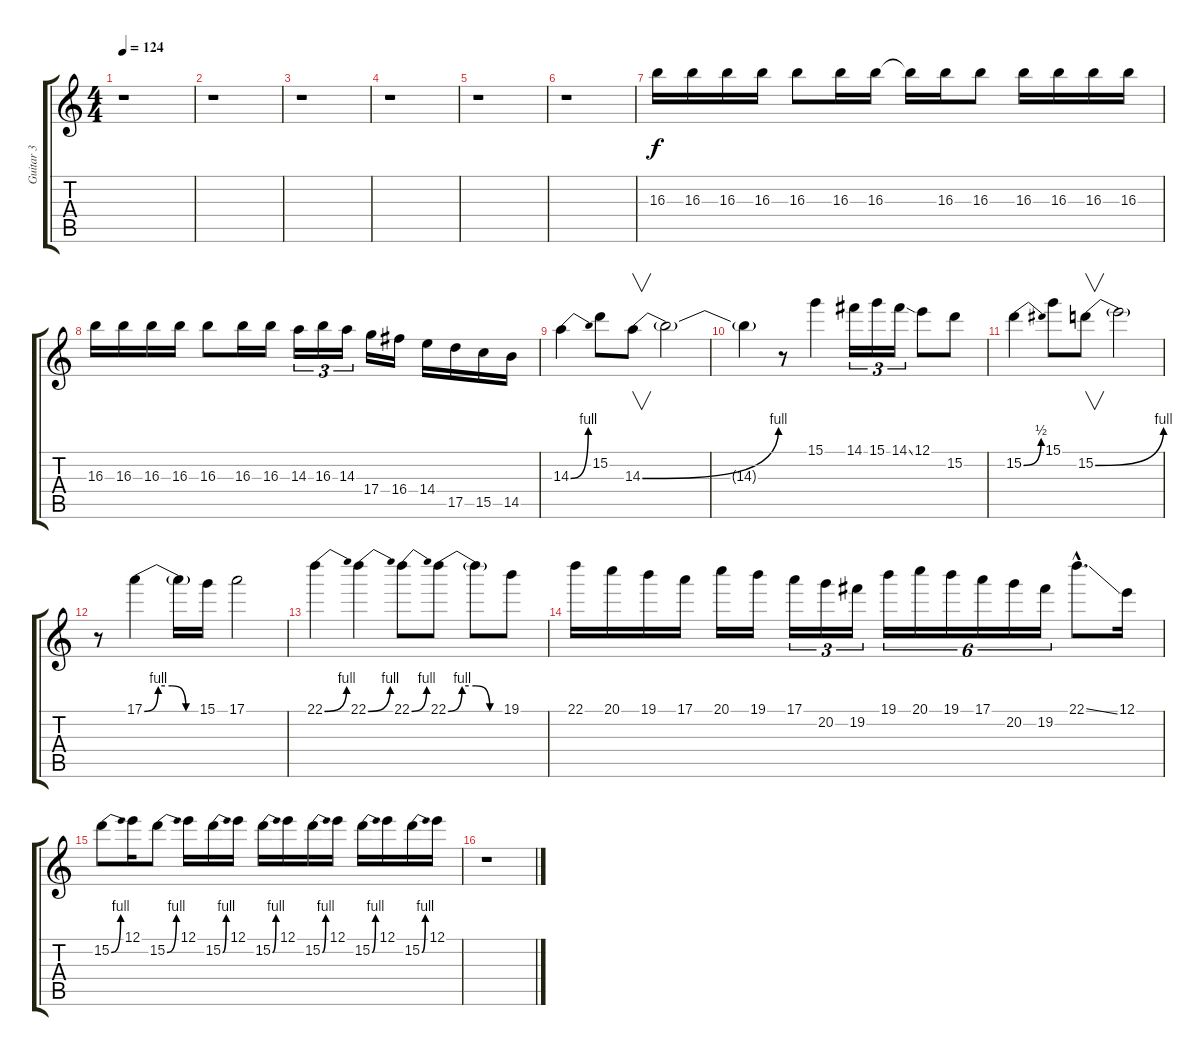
\track ("Guitar 3" "Guitar 3") {instrument distortionguitar}
\staff {score tabs}
\tuning (E4 B3 G3 D3 A2 E2) {hide}
\ts (4 4)
\tempo 124
\clef g2
\ks c
r.1{dy f instrument distortionguitar} |
r.1 |
r.1 |
r.1 |
r.1 |
r.1 |
16.3.16 16.3.16 16.3.16 16.3.16 16.3.8 16.3.16 16.3.16 16.3{t}.16 16.3.16 16.3.8 16.3.16 16.3.16 16.3.16 16.3.16 |
16.3.16 16.3.16 16.3.16 16.3.16 16.3.8 16.3.16 16.3.16 14.3.16{tu (3 2)} 16.3.16{tu (3 2)} 14.3.16{tu (3 2)} 17.4.16 16.4.16 14.4.16 17.5.16 15.5.16 14.5.16 |
14.3{be (bend 0 0 60 4)}.4 15.2.8 14.3{be (bend 0 0 60 4)}.8{v} 14.3{t}.2 |
14.3{t}.4 r.8 15.1.4 14.1.16{tu (3 2)} 15.1.16{tu (3 2)} 14.1{ss}.16{tu (3 2)} 12.1.8 15.2.8 |
15.2{be (bend 0 0 60 2)}.4 15.1.8 15.2{be (bend 0 0 60 4)}.8{v} 15.2{t}.2 |
r.8 17.1{be (custom 0 0 15 4 30 4 45 0 60 0)}.4 17.1{t}.16 15.1.16 17.1.2 |
22.1{be (bend 0 0 60 4)}.4 22.1{be (bend 0 0 60 4)}.4 22.1{be (bend 0 0 60 4)}.8 22.1{be (custom 0 0 15 4 30 4 45 0 60 0)}.8 22.1{t}.8 19.1.8 |
22.1.16 20.1.16 19.1.16 17.1.16 20.1.16 19.1.16 17.1.16{tu (3 2)} 20.2.16{tu (3 2)} 19.2.16{tu (3 2)} 19.1.16{tu (6 4)} 20.1.16{tu (6 4)} 19.1.16{tu (6 4)} 17.1.16{tu (6 4)} 20.2.16{tu (6 4)} 19.2.16{tu (6 4)} 22.1{ss hac}.8{d} 12.1.16 |
15.2{be (bend 0 0 60 4)}.8 12.1.16 15.2{be (bend 0 0 60 4)}.8 12.1.16 15.2{be (bend 0 0 60 4)}.16 12.1.16 15.2{be (bend 0 0 60 4)}.16 12.1.16 15.2{be (bend 0 0 60 4)}.16 12.1.16 15.2{be (bend 0 0 60 4)}.16 12.1.16 15.2{be (bend 0 0 60 4)}.16 12.1.16 |
r.1
